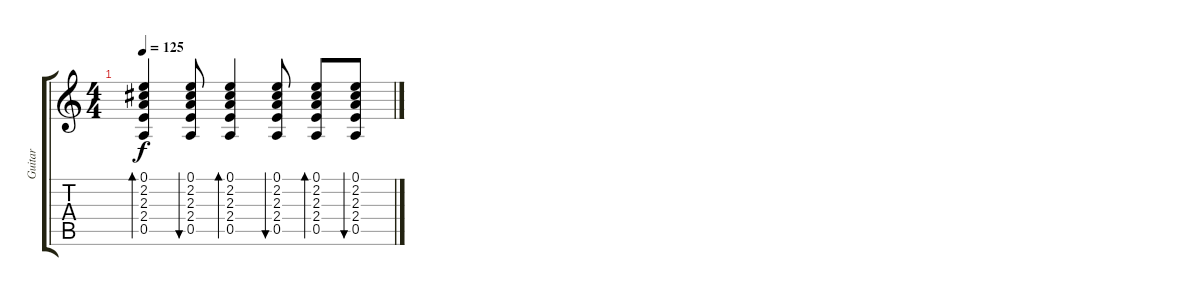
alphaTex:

\track ("Guitar" "Guitar") {instrument acousticguitarsteel}
\staff {score tabs}
\tuning (E4 B3 G3 D3 A2 E2) {hide}
\ts (4 4)
\tempo 125
\clef g2
\ks c
(0.1 2.2 2.3 2.4 0.5).4{bd 120 dy f} (0.1 2.2 2.3 2.4 0.5).8{bu 60} (0.1 2.2 2.3 2.4 0.5).4{bd 120} (0.1 2.2 2.3 2.4 0.5).8{bu 60} (0.1 2.2 2.3 2.4 0.5).8{bd 120} (0.1 2.2 2.3 2.4 0.5).8{bu 60}
